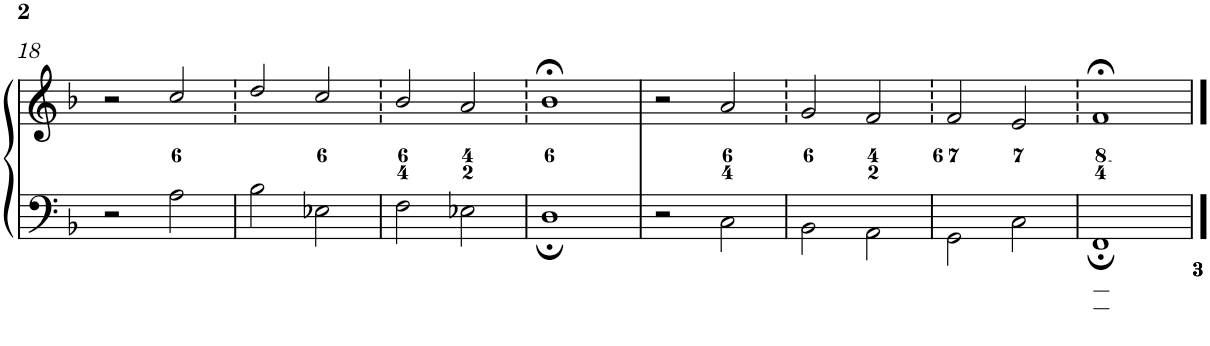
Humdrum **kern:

**kern	**kern
*part1	*part1
*staff2	*staff1
*I"Piano	*
*I'Pno.	*
!!LO:PB:g=z
*clefF4	*clefG2
*k[b-]	*k[b-]
*F:	*F:
*M4/4	*M4/4
*met(c)	*met(c)
=18	=18
2r	2r
2A\	2cc/
=19	=19
2B-\	2dd/
2E-X\	2cc/
=20	=20
2F\	2b-/
2E-X\	2a/
=21	=21
1D;	1b-;<
=22	=22
2r	2r
2C\	2a/
=23	=23
2BB-\	2g/
2AA\	2f/
=24	=24
2GG\	2f/
2C\	2e/
=25	=25
1FF;	1f;<
==	==
*-	*-
